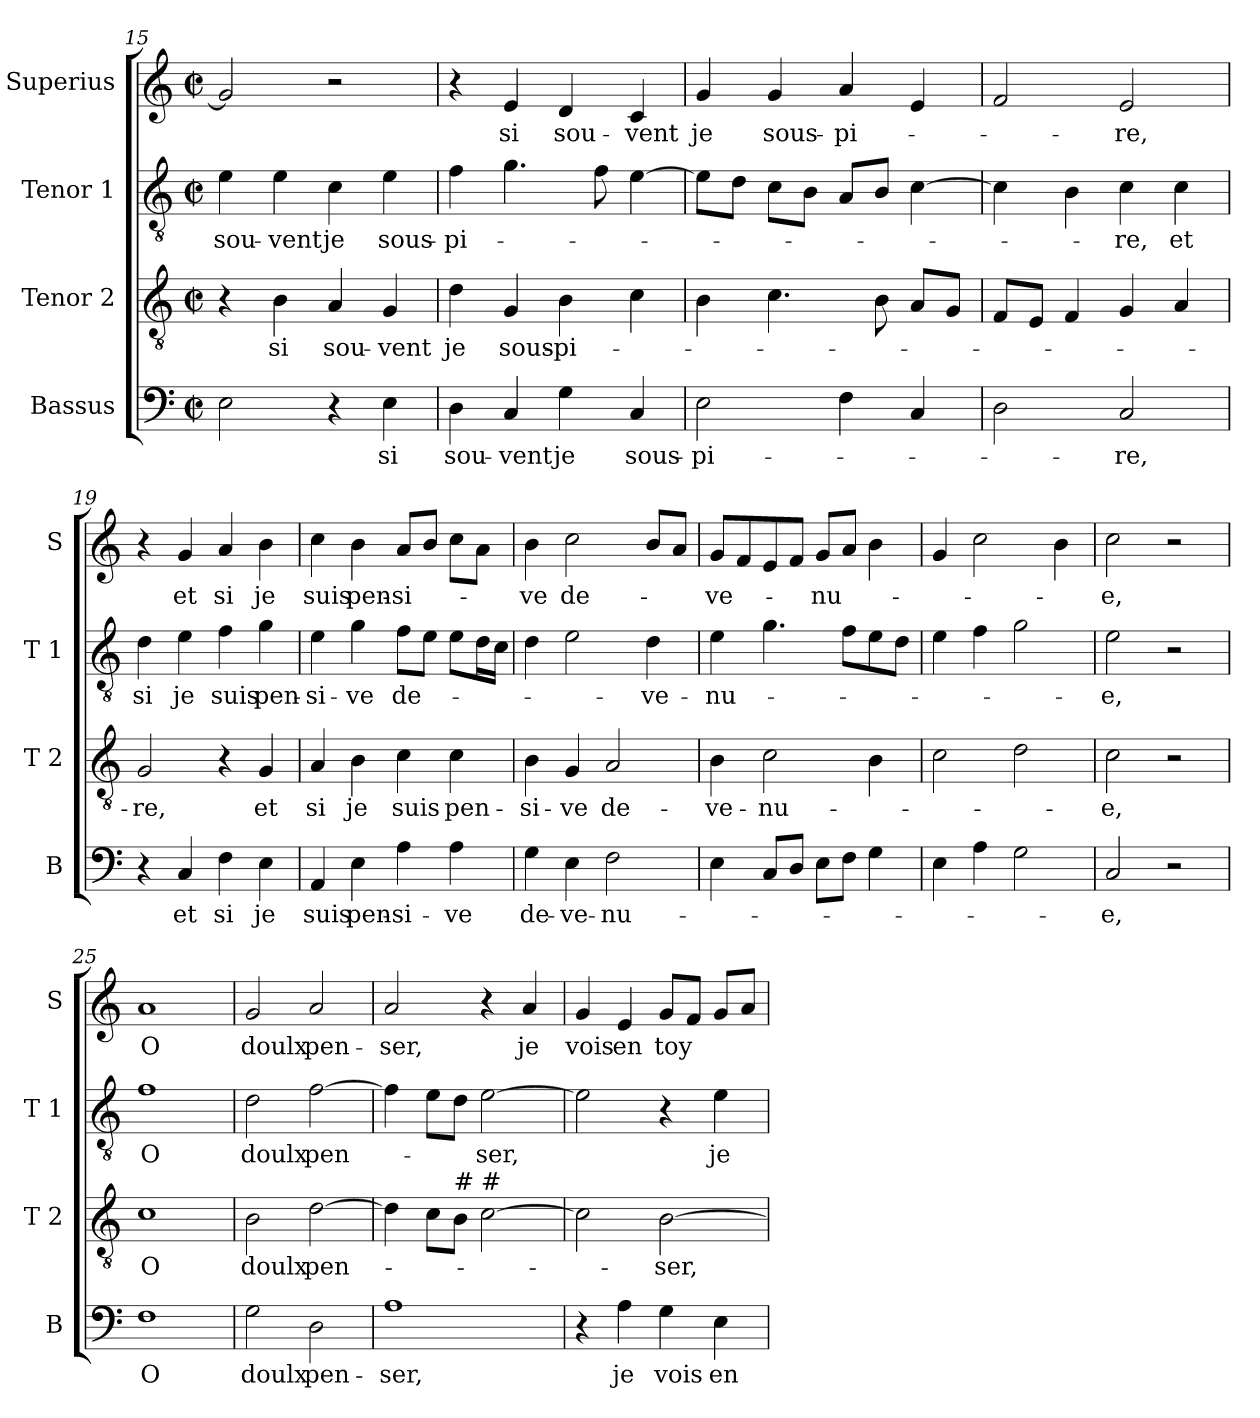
**kern	**text	**kern	**text	**kern	**text	**kern	**text
*part4	*part4	*part3	*part3	*part2	*part2	*part1	*part1
*staff4	*staff4	*staff3	*staff3	*staff2	*staff2	*staff1	*staff1
*I"Bassus	*	*I"Tenor 2	*	*I"Tenor 1	*	*I"Superius	*
*I'B	*	*I'T 2	*	*I'T 1	*	*I'S	*
*clefF4	*	*clefGv2	*	*clefGv2	*	*clefG2	*
*k[]	*	*k[]	*	*k[]	*	*k[]	*
*C:	*	*C:	*	*C:	*	*C:	*
*M2/2	*	*M2/2	*	*M2/2	*	*M2/2	*
*met(c|)	*	*met(c|)	*	*met(c|)	*	*met(c|)	*
=15	=15	=15	=15	=15	=15	=15	=15
2E\	.	4r	.	4e\	sou-	2g/]	.
.	.	4B\	si	4e\	-vent	.	.
4r	.	4A/	sou-	4c\	je	2r	.
4E\	si	4G/	-vent	4e\	sous-	.	.
!!LO:PB:g=z
=16	=16	=16	=16	=16	=16	=16	=16
4D\	sou-	4d\	je	4f\	-pi-	4r	.
4C/	-vent	4G/	sous-	4.g\	.	4e/	si
4G\	je	4B\	-pi-	.	.	4d/	sou-
.	.	.	.	8f\	.	.	.
4C/	sous-	4c\	.	[4e\	.	4c/	-vent
=17	=17	=17	=17	=17	=17	=17	=17
2E\	-pi-	4B\	.	8e\L]	.	4g/	je
.	.	.	.	8d\J	.	.	.
.	.	4.c\	.	8c\L	.	4g/	sous-
.	.	.	.	8B\J	.	.	.
4F\	.	.	.	8A/L	.	4a/	-pi-
.	.	8B\	.	8B/J	.	.	.
4C/	.	8A/L	.	[4c\	.	4e/	.
.	.	8G/J	.	.	.	.	.
=18	=18	=18	=18	=18	=18	=18	=18
2D\	.	8F/L	.	4c\]	.	2f/	.
.	.	8E/J	.	.	.	.	.
.	.	4F/	.	4B\	.	.	.
2C/	-re,	4G/	.	4c\	-re,	2e/	-re,
.	.	4A/	.	4c\	et	.	.
=19	=19	=19	=19	=19	=19	=19	=19
4r	.	2G/	-re,	4d\	si	4r	.
4C/	et	.	.	4e\	je	4g/	et
4F\	si	4r	.	4f\	suis	4a/	si
4E\	je	4G/	et	4g\	pen-	4b\	je
=20	=20	=20	=20	=20	=20	=20	=20
4AA/	suis	4A/	si	4e\	-si-	4cc\	suis
4E\	pen-	4B\	je	4g\	-ve	4b\	pen-
4A\	-si-	4c\	suis	8f\L	de-	8a/L	-si-
.	.	.	.	8e\J	.	8b/J	.
4A\	-ve	4c\	pen-	8e\L	.	8cc\L	.
.	.	.	.	16d\L	.	8a\J	.
.	.	.	.	16c\JJ	.	.	.
!!LO:LB:g=z
=21	=21	=21	=21	=21	=21	=21	=21
4G\	de-	4B\	-si-	4d\	.	4b\	-ve
4E\	-ve-	4G/	-ve	2e\	.	2cc\	de-
2F\	-nu-	2A/	de-	.	.	.	.
.	.	.	.	4d\	-ve-	8b/L	.
.	.	.	.	.	.	8a/J	.
=22	=22	=22	=22	=22	=22	=22	=22
4E\	.	4B\	-ve-	4e\	-nu-	8g/L	-ve-
.	.	.	.	.	.	8f/	.
8C/L	.	2c\	-nu-	4.g\	.	8e/	.
8D/J	.	.	.	.	.	8f/J	.
8E\L	.	.	.	.	.	8g/L	-nu-
8F\J	.	.	.	8f\L	.	8a/J	.
4G\	.	4B\	.	8e\	.	4b\	.
.	.	.	.	8d\J	.	.	.
=23	=23	=23	=23	=23	=23	=23	=23
4E\	.	2c\	.	4e\	.	4g/	.
4A\	.	.	.	4f\	.	2cc\	.
2G\	.	2d\	.	2g\	.	.	.
.	.	.	.	.	.	4b\	.
=24	=24	=24	=24	=24	=24	=24	=24
2C/	-e,	2c\	-e,	2e\	-e,	2cc\	-e,
2r	.	2r	.	2r	.	2r	.
=25	=25	=25	=25	=25	=25	=25	=25
1F	O	1c	O	1f	O	1a	O
!!LO:LB:g=z
=26	=26	=26	=26	=26	=26	=26	=26
2G\	doulx	2B\	doulx	2d\	doulx	2g/	doulx
2D\	pen-	[2d\	pen-	[2f\	pen-	2a/	pen-
=27	=27	=27	=27	=27	=27	=27	=27
1A	-ser,	4d\]	.	4f\]	.	2a/	-ser,
.	.	8c\L	.	8e\L	.	.	.
!	!	!LO:TX:a:t=#	!	!	!	!	!
.	.	8B\J	.	8d\J	.	.	.
!	!	!LO:TX:a:t=#	!	!	!	!	!
.	.	[2c\	.	[2e\	-ser,	4r	.
.	.	.	.	.	.	4a/	je
=28	=28	=28	=28	=28	=28	=28	=28
4r	.	2c\]	.	2e\]	.	4g/	vois
4A\	je	.	.	.	.	4e/	en
4G\	vois	[2B\	-ser,	4r	.	8g/L	toy
.	.	.	.	.	.	8f/J	.
4E\	en	.	.	4e\	je	8g/L	.
.	.	.	.	.	.	8a/J	.
=	=	=	=	=	=	=	=
*-	*-	*-	*-	*-	*-	*-	*-
